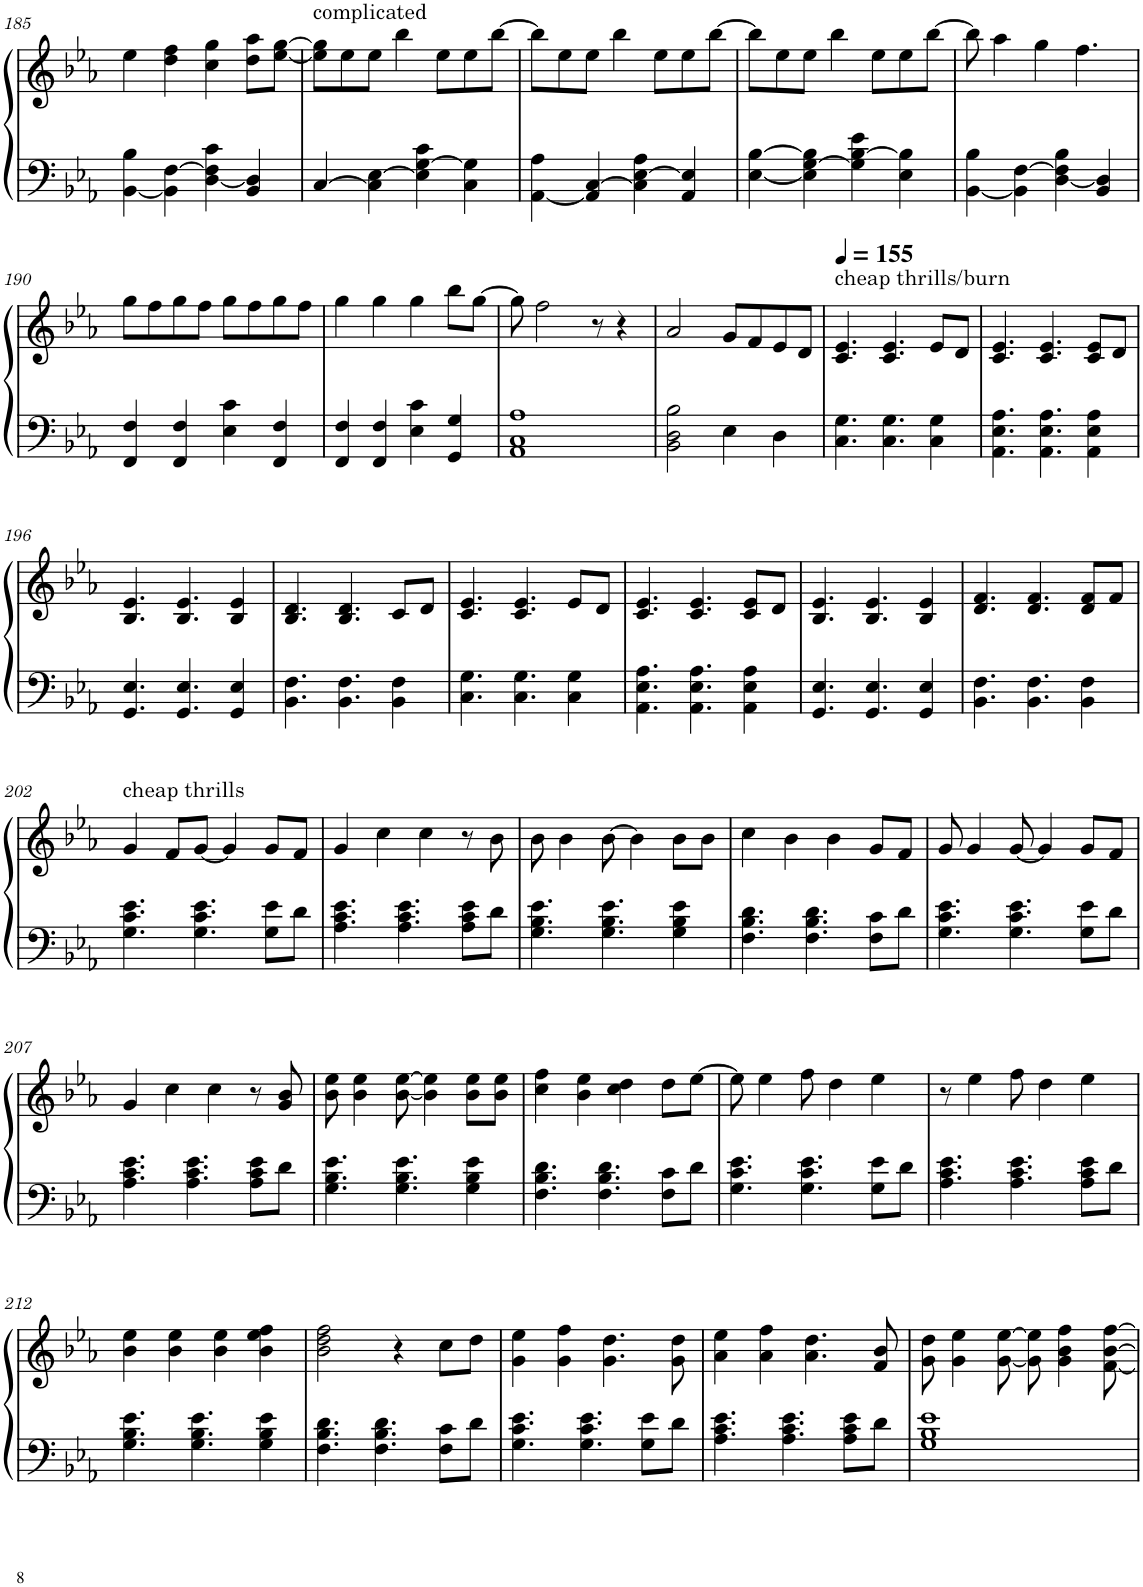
**kern	**kern
*part1	*part1
*staff2	*staff1
*I"Piano	*
*I'Pno.	*
!!LO:PB:g=z
*clefF4	*clefG2
*k[b-e-a-]	*k[b-e-a-]
*M4/4	*M4/4
=185	=185
[4BB-\ 4B-\	4ee-\
4BB-\] [4F\	4dd\ 4ff\
[4D\ 4F\] 4c\	4cc\ 4gg\
4BB-/ 4D/]	8dd\ 8aa-\L
.	[8ee-\ [8gg\J
=186	=186
!	!LO:TX:a:t=complicated
[4C/	8ee-\] 8gg\]L
.	8ee-\
4C\] [4E-\	8ee-\J
.	4bb-\
4E-\] [4G\ 4c\	.
.	8ee-\L
4C\ 4G\]	8ee-\
.	[8bb-\J
=187	=187
[4AA-\ 4A-\	8bb-\L]
.	8ee-\
4AA-/] [4C/	8ee-\J
.	4bb-\
4C\] [4E-\ 4A-\	.
.	8ee-\L
4AA-/ 4E-/]	8ee-\
.	[8bb-\J
=188	=188
[4E-\ [4B-\	8bb-\L]
.	8ee-\
4E-\] [4G\ 4B-\]	8ee-\J
.	4bb-\
4G\] [4B-\ 4e-\	.
.	8ee-\L
4E-\ 4B-\]	8ee-\
.	[8bb-\J
=189	=189
[4BB-\ 4B-\	8bb-\]
.	4aa-\
4BB-\] [4F\	.
.	4gg\
[4D\ 4F\] 4B-\	.
.	4.ff\
4BB-/ 4D/]	.
!!LO:LB:g=z
=190	=190
4FF/ 4F/	8gg\L
.	8ff\
4FF/ 4F/	8gg\
.	8ff\J
4E-\ 4c\	8gg\L
.	8ff\
4FF/ 4F/	8gg\
.	8ff\J
=191	=191
4FF/ 4F/	4gg\
4FF/ 4F/	4gg\
4E-\ 4c\	4gg\
4GG/ 4G/	8bb-\L
.	[8gg\J
=192	=192
1AA- 1C 1A-	8gg\]
.	2ff\
.	8r
.	4r
=193	=193
2BB-\ 2D\ 2B-\	2a-/
4E-\	8g/L
.	8f/
4D\	8e-/
.	8d/J
=194	=194
*	*MM155
!	!LO:TX:a:t=cheap thrills/burn
4.C\ 4.G\	4.c/ 4.e-/
4.C\ 4.G\	4.c/ 4.e-/
4C\ 4G\	8e-/L
.	8d/J
=195	=195
4.AA-\ 4.E-\ 4.A-\	4.c/ 4.e-/
4.AA-\ 4.E-\ 4.A-\	4.c/ 4.e-/
4AA-\ 4E-\ 4A-\	8c/ 8e-/L
.	8d/J
!!LO:LB:g=z
=196	=196
4.GG/ 4.E-/	4.B-/ 4.e-/
4.GG/ 4.E-/	4.B-/ 4.e-/
4GG/ 4E-/	4B-/ 4e-/
=197	=197
4.BB-\ 4.F\	4.B-/ 4.d/
4.BB-\ 4.F\	4.B-/ 4.d/
4BB-\ 4F\	8c/L
.	8d/J
=198	=198
4.C\ 4.G\	4.c/ 4.e-/
4.C\ 4.G\	4.c/ 4.e-/
4C\ 4G\	8e-/L
.	8d/J
=199	=199
4.AA-\ 4.E-\ 4.A-\	4.c/ 4.e-/
4.AA-\ 4.E-\ 4.A-\	4.c/ 4.e-/
4AA-\ 4E-\ 4A-\	8c/ 8e-/L
.	8d/J
=200	=200
4.GG/ 4.E-/	4.B-/ 4.e-/
4.GG/ 4.E-/	4.B-/ 4.e-/
4GG/ 4E-/	4B-/ 4e-/
=201	=201
4.BB-\ 4.F\	4.d/ 4.f/
4.BB-\ 4.F\	4.d/ 4.f/
4BB-\ 4F\	8d/ 8f/L
.	8f/J
!!LO:LB:g=z
=202	=202
!	!LO:TX:a:t=cheap thrills
4.G\ 4.c\ 4.e-\	4g/
.	8f/L
4.G\ 4.c\ 4.e-\	[8g/J
.	4g/]
8G\ 8e-\L	8g/L
8d\J	8f/J
=203	=203
4.A-\ 4.c\ 4.e-\	4g/
.	4cc\
4.A-\ 4.c\ 4.e-\	.
.	4cc\
8A-\ 8c\ 8e-\L	8r
8d\J	8b-\
=204	=204
4.G\ 4.B-\ 4.e-\	8b-\
.	4b-\
4.G\ 4.B-\ 4.e-\	[8b-\
.	4b-\]
4G\ 4B-\ 4e-\	8b-\L
.	8b-\J
=205	=205
4.F\ 4.B-\ 4.d\	4cc\
.	4b-\
4.F\ 4.B-\ 4.d\	.
.	4b-\
8F\ 8c\L	8g/L
8d\J	8f/J
=206	=206
4.G\ 4.c\ 4.e-\	8g/
.	4g/
4.G\ 4.c\ 4.e-\	[8g/
.	4g/]
8G\ 8e-\L	8g/L
8d\J	8f/J
!!LO:LB:g=z
=207	=207
4.A-\ 4.c\ 4.e-\	4g/
.	4cc\
4.A-\ 4.c\ 4.e-\	.
.	4cc\
8A-\ 8c\ 8e-\L	8r
8d\J	8g/ 8b-/
=208	=208
4.G\ 4.B-\ 4.e-\	8b-\ 8ee-\
.	4b-\ 4ee-\
4.G\ 4.B-\ 4.e-\	[8b-\ [8ee-\
.	4b-\] 4ee-\]
4G\ 4B-\ 4e-\	8b-\ 8ee-\L
.	8b-\ 8ee-\J
=209	=209
4.F\ 4.B-\ 4.d\	4cc\ 4ff\
.	4b-\ 4ee-\
4.F\ 4.B-\ 4.d\	.
.	4cc\ 4dd\
8F\ 8c\L	8dd\L
8d\J	[8ee-\J
=210	=210
4.G\ 4.c\ 4.e-\	8ee-\]
.	4ee-\
4.G\ 4.c\ 4.e-\	8ff\
.	4dd\
8G\ 8e-\L	4ee-\
8d\J	.
=211	=211
4.A-\ 4.c\ 4.e-\	8r
.	4ee-\
4.A-\ 4.c\ 4.e-\	8ff\
.	4dd\
8A-\ 8c\ 8e-\L	4ee-\
8d\J	.
!!LO:LB:g=z
=212	=212
4.G\ 4.B-\ 4.e-\	4b-\ 4ee-\
.	4b-\ 4ee-\
4.G\ 4.B-\ 4.e-\	.
.	4b-\ 4ee-\
4G\ 4B-\ 4e-\	4b-\ 4ee-\ 4ff\
=213	=213
4.F\ 4.B-\ 4.d\	2b-\ 2dd\ 2ff\
4.F\ 4.B-\ 4.d\	.
.	4r
8F\ 8c\L	8cc\L
8d\J	8dd\J
=214	=214
4.G\ 4.c\ 4.e-\	4g\ 4ee-\
.	4g\ 4ff\
4.G\ 4.c\ 4.e-\	.
.	4.g\ 4.dd\
8G\ 8e-\L	.
8d\J	8g\ 8dd\
=215	=215
4.A-\ 4.c\ 4.e-\	4a-\ 4ee-\
.	4a-\ 4ff\
4.A-\ 4.c\ 4.e-\	.
.	4.a-\ 4.dd\
8A-\ 8c\ 8e-\L	.
8d\J	8f/ 8b-/
=216	=216
1G 1B- 1e-	8g\ 8dd\
.	4g\ 4ee-\
.	[8g\ [8ee-\
.	8g\] 8ee-\]
.	4g\ 4b-\ 4ff\
.	[8f\ [8b-\ [8ff\
=	=
*-	*-
